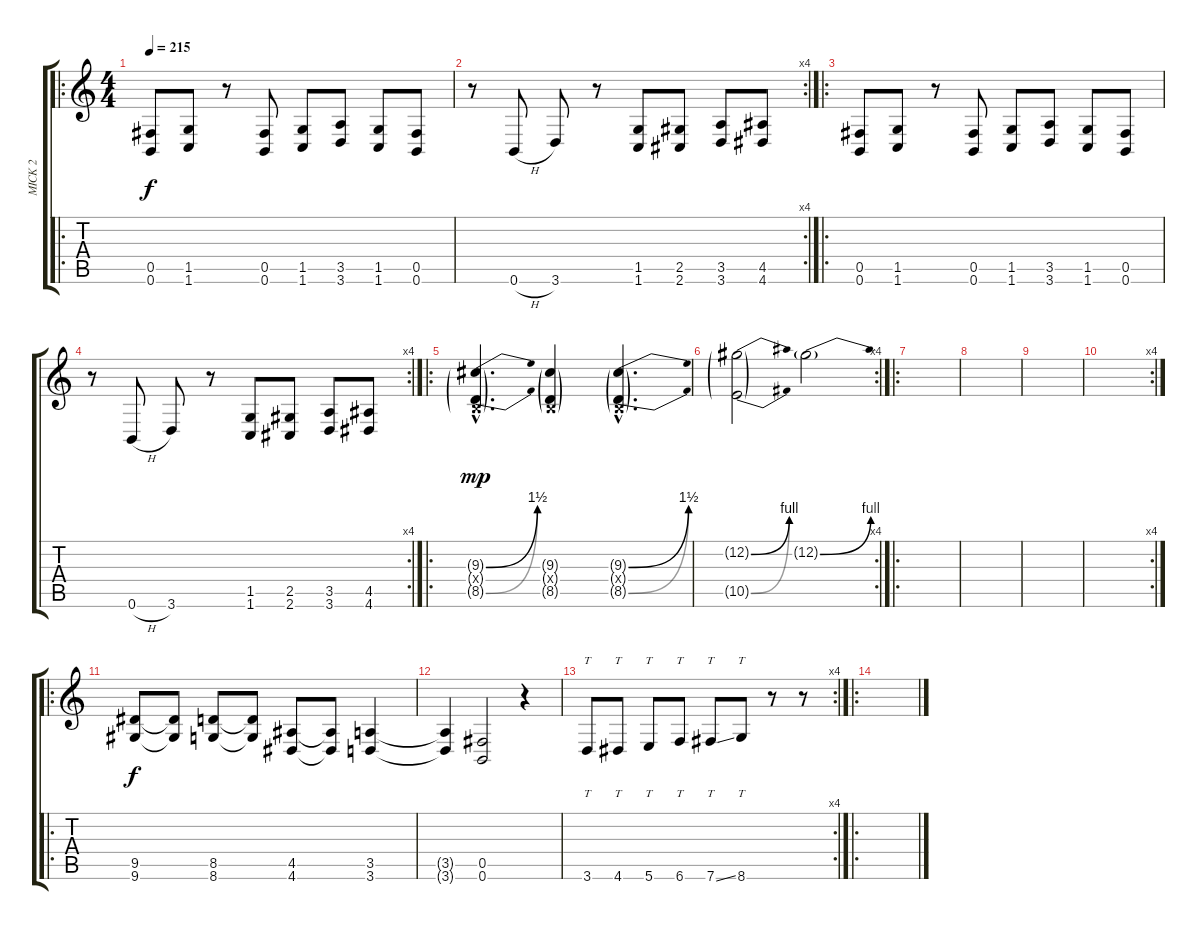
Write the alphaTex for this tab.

\track ("MICK 2" "MICK 2") {instrument overdrivenguitar}
\staff {score tabs}
\tuning (Db4 Ab3 E3 B2 Gb2 B1) {hide}
\ro
\ts (4 4)
\tempo 215
\clef g2
\ks c
(0.5 0.6).8{dy f instrument overdrivenguitar} (1.5 1.6).8 r.8 (0.5 0.6).8 (1.5 1.6).8 (3.5 3.6).8 (1.5 1.6).8 (0.5 0.6).8 |
\rc 4
r.8 0.6{h}.8 3.6.8 r.8 (1.5 1.6).8 (2.5 2.6).8 (3.5 3.6).8 (4.5 4.6).8 |
\ro
(0.5 0.6).8 (1.5 1.6).8 r.8 (0.5 0.6).8 (1.5 1.6).8 (3.5 3.6).8 (1.5 1.6).8 (0.5 0.6).8 |
\rc 4
r.8 0.6{h}.8 3.6.8 r.8 (1.5 1.6).8 (2.5 2.6).8 (3.5 3.6).8 (4.5 4.6).8 |
\ro
(9.3{be (bend 0 0 60 6) g hac} 0.4{g hac x} 8.5{be (bend 0 0 60 6) g hac}).4{d dy mp} (9.3{g} 0.4{g x} 8.5{g}).4 (9.3{be (bend 0 0 60 6) g hac} 0.4{g hac x} 8.5{be (bend 0 0 60 6) g hac}).4{d} |
\rc 4
(12.2{be (bend 0 0 60 4) g} 10.5{be (bend 0 0 60 4) g}).2 12.2{be (bend 0 0 60 4) g}.2 |
\ro
|
|
|
\rc 4
|
\ro
(9.5 9.6).8{dy f} (9.5{t} 9.6{t}).8 (8.5 8.6).8 (8.5{t} 8.6{t}).8 (4.5 4.6).8 (4.5{t} 4.6{t}).8 (3.5 3.6).4 |
(3.5{t} 3.6{t}).4 (0.5 0.6).2 r.4 |
\rc 4
3.6.8{tt} 4.6.8{tt} 5.6.8{tt} 6.6.8{tt} 7.6{ss}.8{tt} 8.6.8{tt} r.8 r.8 |
\ro
